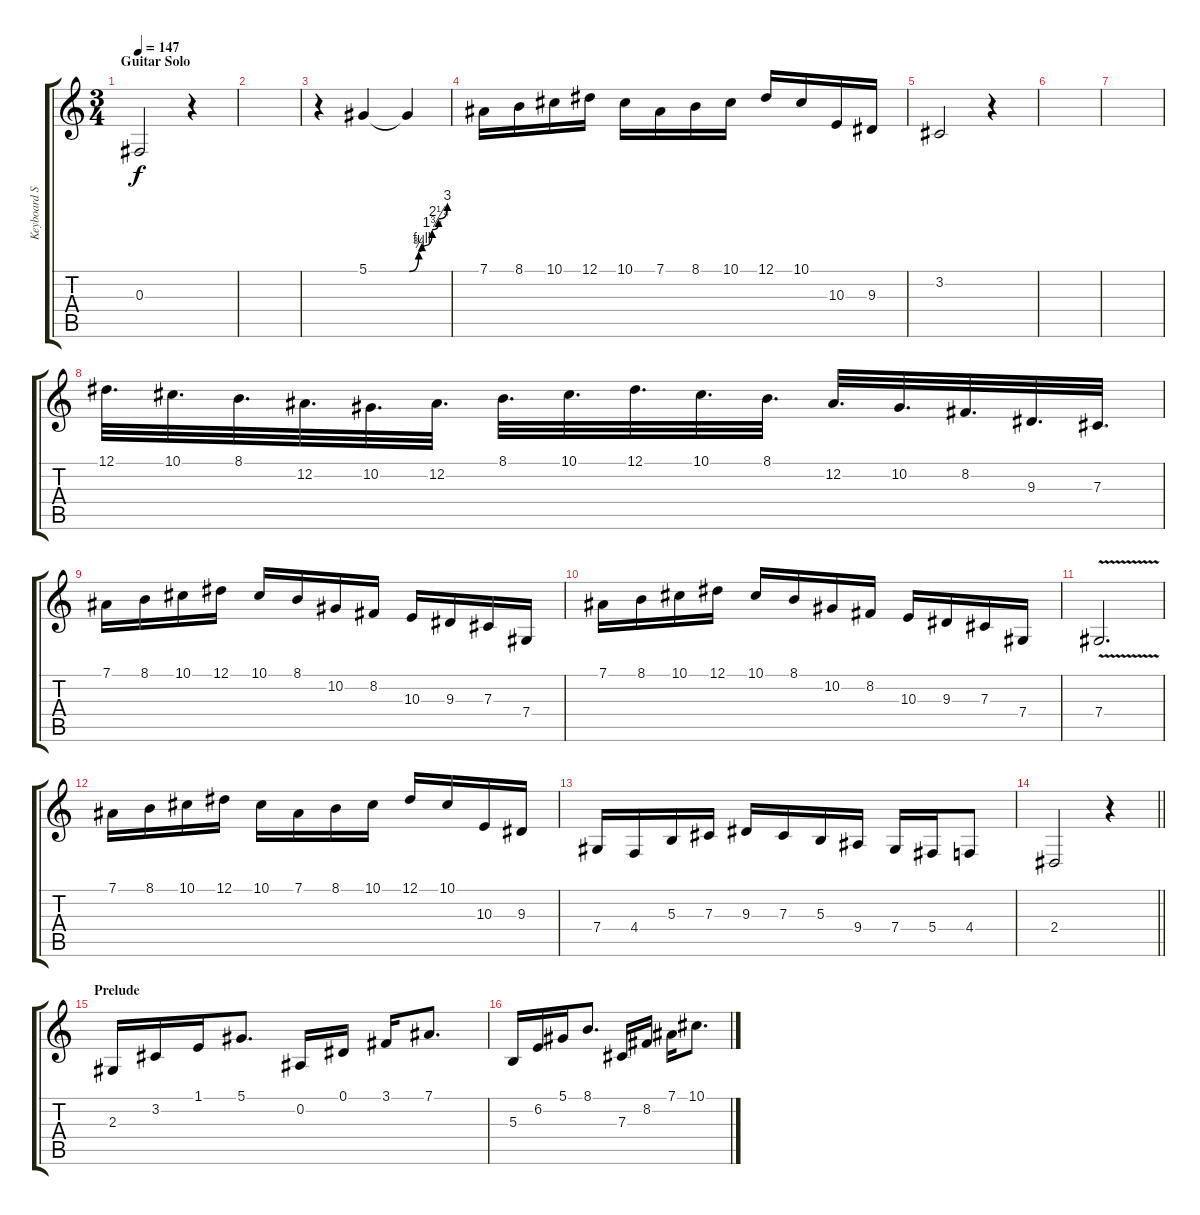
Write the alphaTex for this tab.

\track ("Keyboard Solo" "Keyboard S") {instrument celesta}
\staff {score tabs}
\tuning (Eb4 Bb3 Gb3 Db3 Ab2 Eb2) {hide}
\ts (3 4)
\section ("" "Guitar Solo")
\tempo 147
\clef g2
\ks c
0.3.2{dy f} r.4 |
|
r.4 5.1.4 5.1{be (custom 0 0 15 3 20 4 36 7 46 9 60 12) t}.4 |
7.1.16 8.1.16 10.1.16 12.1.16 10.1.16 7.1.16 8.1.16 10.1.16 12.1.16 10.1.16 10.3.16 9.3.16 |
3.2.2 r.4 |
|
|
12.1.32{d} 10.1.32{d} 8.1.32{d} 12.2.32{d} 10.2.32{d} 12.2.32{d} 8.1.32{d} 10.1.32{d} 12.1.32{d} 10.1.32{d} 8.1.32{d} 12.2.32{d} 10.2.32{d} 8.2.32{d} 9.3.32{d} 7.3.32{d} |
7.1.16 8.1.16 10.1.16 12.1.16 10.1.16 8.1.16 10.2.16 8.2.16 10.3.16 9.3.16 7.3.16 7.4.16 |
7.1.16 8.1.16 10.1.16 12.1.16 10.1.16 8.1.16 10.2.16 8.2.16 10.3.16 9.3.16 7.3.16 7.4.16 |
7.4{v}.2{d} |
7.1.16 8.1.16 10.1.16 12.1.16 10.1.16 7.1.16 8.1.16 10.1.16 12.1.16 10.1.16 10.3.16 9.3.16 |
7.4.16 4.4.16 5.3.16 7.3.16 9.3.16 7.3.16 5.3.16 9.4.16 7.4.16 5.4.16 4.4.8 |
\barLineRight lightlight
2.4.2 r.4 |
\section ("" "Prelude")
2.3.16{instrument celesta} 3.2.16 1.1.16 5.1.8{d} 0.2.16 0.1.16 3.1.16 7.1.8{d} |
5.3.16 6.2.16 5.1.16 8.1.8{d} 7.3.16 8.2.16 7.1.16 10.1.8{d}
